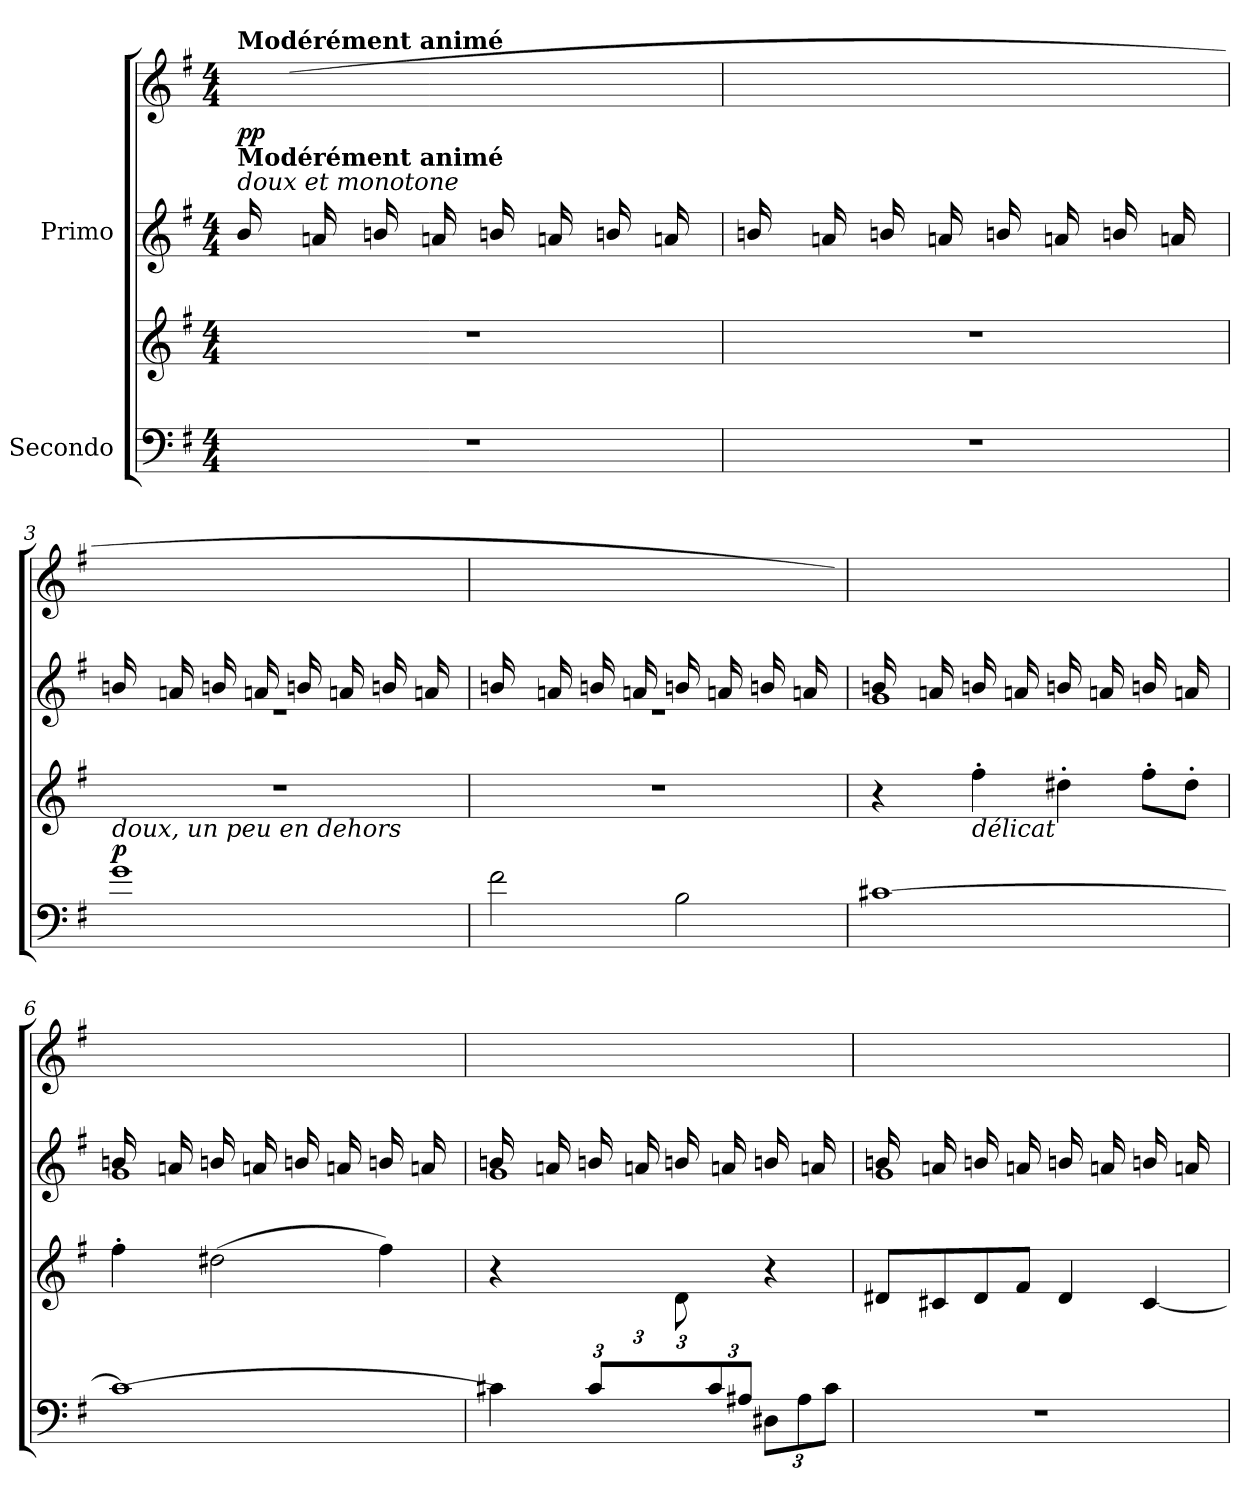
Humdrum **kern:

**kern	**kern	**dynam	**kern	**kern	**dynam
*part2	*part2	*part2	*part1	*part1	*part1
*staff4	*staff3	*staff3/4	*staff2	*staff1	*staff1/2
*I"Secondo	*	*	*I"Primo	*	*
*clefF4	*clefG2	*	*clefG2	*clefG2	*
*k[f#]	*k[f#]	*	*k[f#]	*k[f#]	*
*M4/4	*M4/4	*	*M4/4	*M4/4	*
*MM120	*MM120	*	*MM120	*MM120	*
=1	=1	=1	=1	=1	=1
*	*	*	*^	*	*
!	!	!	!	!	!LO:TX:a:B:t=Modérément animé	!
!	!	!	!	!	!LO:TX:b:B:t=Modérément animé	!
!	!	!	!	!	!LO:TX:b:i:t=doux et monotone	!
!	!	!	!	!	!	!LO:DY:b
1r	1r	.	16b/LL	1ryy	16ryy	pp
.	.	.	16ryy	.	(>16a-X\ 16b-X\	.
.	.	.	16an/	.	16ryy	.
.	.	.	16ryy	.	16a-X\ 16b-X\JJ	.
.	.	.	16bn/LL	.	16ryy	.
.	.	.	16ryy	.	16a-\ 16b-X\	.
.	.	.	16an/	.	16ryy	.
.	.	.	16ryy	.	16a-X\ 16b-\JJ	.
.	.	.	16bn/LL	.	16ryy	.
.	.	.	16ryy	.	16a-\ 16b-X\	.
.	.	.	16an/	.	16ryy	.
.	.	.	16ryy	.	16a-X\ 16b-\JJ	.
.	.	.	16bn/LL	.	16ryy	.
.	.	.	16ryy	.	16a-\ 16b-X\	.
.	.	.	16an/	.	16ryy	.
.	.	.	16ryy	.	16a-X\ 16b-\JJ	.
=2	=2	=2	=2	=2	=2	=2
1r	1r	.	16bn/LL	1ryy	16ryy	.
.	.	.	16ryy	.	16a-X\ 16b-X\	.
.	.	.	16an/	.	16ryy	.
.	.	.	16ryy	.	16a-X\ 16b-\JJ	.
.	.	.	16bn/LL	.	16ryy	.
.	.	.	16ryy	.	16a-\ 16b-X\	.
.	.	.	16an/	.	16ryy	.
.	.	.	16ryy	.	16a-X\ 16b-\JJ	.
.	.	.	16bn/LL	.	16ryy	.
.	.	.	16ryy	.	16a-\ 16b-X\	.
.	.	.	16an/	.	16ryy	.
.	.	.	16ryy	.	16a-X\ 16b-\JJ	.
.	.	.	16bn/LL	.	16ryy	.
.	.	.	16ryy	.	16a-\ 16b-X\	.
.	.	.	16an/	.	16ryy	.
.	.	.	16ryy	.	16a-X\ 16b-\JJ	.
!!LO:LB:g=z
=3	=3	=3	=3	=3	=3	=3
!LO:TX:a:i:t=doux, un peu en dehors	!	!	!	!	!	!
!	!	!LO:DY:a=2	!	!	!	!
1g	1r	p	16bn/LL	1r	16ryy	.
.	.	.	16ryy	.	16a-X\ 16b-X\	.
.	.	.	16an/	.	16ryy	.
.	.	.	16ryy	.	16a-X\ 16b-\JJ	.
.	.	.	16bn/LL	.	16ryy	.
.	.	.	16ryy	.	16a-\ 16b-X\	.
.	.	.	16an/	.	16ryy	.
.	.	.	16ryy	.	16a-X\ 16b-\JJ	.
.	.	.	16bn/LL	.	16ryy	.
.	.	.	16ryy	.	16a-\ 16b-X\	.
.	.	.	16an/	.	16ryy	.
.	.	.	16ryy	.	16a-X\ 16b-\JJ	.
.	.	.	16bn/LL	.	16ryy	.
.	.	.	16ryy	.	16a-\ 16b-X\	.
.	.	.	16an/	.	16ryy	.
.	.	.	16ryy	.	16a-X\ 16b-\JJ	.
=4	=4	=4	=4	=4	=4	=4
2f#\	1r	.	16bn/LL	1r	16ryy	.
.	.	.	16ryy	.	16a-X\ 16b-X\	.
.	.	.	16an/	.	16ryy	.
.	.	.	16ryy	.	16a-X\ 16b-\JJ	.
.	.	.	16bn/LL	.	16ryy	.
.	.	.	16ryy	.	16a-\ 16b-X\	.
.	.	.	16an/	.	16ryy	.
.	.	.	16ryy	.	16a-X\ 16b-\JJ	.
2B\	.	.	16bn/LL	.	16ryy	.
.	.	.	16ryy	.	16a-\ 16b-X\	.
.	.	.	16an/	.	16ryy	.
.	.	.	16ryy	.	16a-X\ 16b-\JJ	.
.	.	.	16bn/LL	.	16ryy	.
.	.	.	16ryy	.	16a-\ 16b-X\	.
.	.	.	16an/	.	16ryy	.
.	.	.	16ryy	.	16a-X\ 16b-\JJ)	.
!!LO:LB:g=z
=5	=5	=5	=5	=5	=5	=5
[1c#X	4r	.	16bn/LL	1g	16ryy	.
.	.	.	16ryy	.	16a-X\ 16b-X\	.
.	.	.	16an/	.	16ryy	.
.	.	.	16ryy	.	16a-X\ 16b-\JJ	.
!	!LO:TX:b:i:t=délicat	!	!	!	!	!
.	4ff#'\	.	16bn/LL	.	16ryy	.
.	.	.	16ryy	.	16a-\ 16b-X\	.
.	.	.	16an/	.	16ryy	.
.	.	.	16ryy	.	16a-X\ 16b-\JJ	.
.	4dd#X'\	.	16bn/LL	.	16ryy	.
.	.	.	16ryy	.	16a-\ 16b-X\	.
.	.	.	16an/	.	16ryy	.
.	.	.	16ryy	.	16a-X\ 16b-\JJ	.
.	8ff#'\L	.	16bn/LL	.	16ryy	.
.	.	.	16ryy	.	16a-\ 16b-X\	.
.	8dd#'\J	.	16an/	.	16ryy	.
.	.	.	16ryy	.	16a-X\ 16b-\JJ	.
=6	=6	=6	=6	=6	=6	=6
1c#_	4ff#'\	.	16bn/LL	1g	16ryy	.
.	.	.	16ryy	.	16a-X\ 16b-X\	.
.	.	.	16an/	.	16ryy	.
.	.	.	16ryy	.	16a-X\ 16b-\JJ	.
.	(>2dd#X\	.	16bn/LL	.	16ryy	.
.	.	.	16ryy	.	16a-\ 16b-X\	.
.	.	.	16an/	.	16ryy	.
.	.	.	16ryy	.	16a-X\ 16b-\JJ	.
.	.	.	16bn/LL	.	16ryy	.
.	.	.	16ryy	.	16a-\ 16b-X\	.
.	.	.	16an/	.	16ryy	.
.	.	.	16ryy	.	16a-X\ 16b-\JJ	.
.	4ff#\)	.	16bn/LL	.	16ryy	.
.	.	.	16ryy	.	16a-\ 16b-X\	.
.	.	.	16an/	.	16ryy	.
.	.	.	16ryy	.	16a-X\ 16b-\JJ	.
!!LO:PB:g=z
=7	=7	=7	=7	=7	=7	=7
*	*^	*	*	*	*	*
4c#X\]	4r	3ryy	.	16bn/LL	1g	16ryy	.
.	.	.	.	16ryy	.	16a-X\ 16b-X\	.
.	.	.	.	16an/	.	16ryy	.
.	.	.	.	16ryy	.	16a-X\ 16b-\JJ	.
*Xbrackettup	*	*	*	*	*	*	*
12c#/L	4ryy	.	.	16bn/LL	.	16ryy	.
.	.	.	.	16ryy	.	16a-\ 16b-X\	.
4ryy	.	12d#X\	.	.	.	.	.
.	.	.	.	16an/	.	16ryy	.
.	.	12f#\J	.	.	.	.	.
.	.	.	.	16ryy	.	16a-X\ 16b-\JJ	.
*	*	*Xbrackettup	*	*	*	*	*
.	4ryy	12d#\L	.	16bn/LL	.	16ryy	.
.	.	.	.	16ryy	.	16a-\ 16b-X\	.
12c#/	.	12%5ryy	.	.	.	.	.
.	.	.	.	16an/	.	16ryy	.
12A#X/J	.	.	.	.	.	.	.
.	.	.	.	16ryy	.	16a-X\ 16b-\JJ	.
12D#X\L	4r	.	.	16bn/LL	.	16ryy	.
.	.	.	.	16ryy	.	16a-\ 16b-X\	.
12A#\	.	.	.	.	.	.	.
.	.	.	.	16an/	.	16ryy	.
12c#\J	.	.	.	.	.	.	.
.	.	.	.	16ryy	.	16a-X\ 16b-\JJ	.
*	*v	*v	*	*	*	*	*
=8	=8	=8	=8	=8	=8	=8
1r	8d#X/L	.	16bn/LL	1g	16ryy	.
.	.	.	16ryy	.	16a-X\ 16b-X\	.
.	8c#X/	.	16an/	.	16ryy	.
.	.	.	16ryy	.	16a-X\ 16b-\JJ	.
.	8d#/	.	16bn/LL	.	16ryy	.
.	.	.	16ryy	.	16a-\ 16b-X\	.
.	8f#/J	.	16an/	.	16ryy	.
.	.	.	16ryy	.	16a-X\ 16b-\JJ	.
.	4d#/	.	16bn/LL	.	16ryy	.
.	.	.	16ryy	.	16a-\ 16b-X\	.
.	.	.	16an/	.	16ryy	.
.	.	.	16ryy	.	16a-X\ 16b-\JJ	.
.	[4c#/	.	16bn/LL	.	16ryy	.
.	.	.	16ryy	.	16a-\ 16b-X\	.
.	.	.	16an/	.	16ryy	.
.	.	.	16ryy	.	16a-X\ 16b-\JJ	.
*	*	*	*v	*v	*	*
=	=	=	=	=	=
*-	*-	*-	*-	*-	*-
